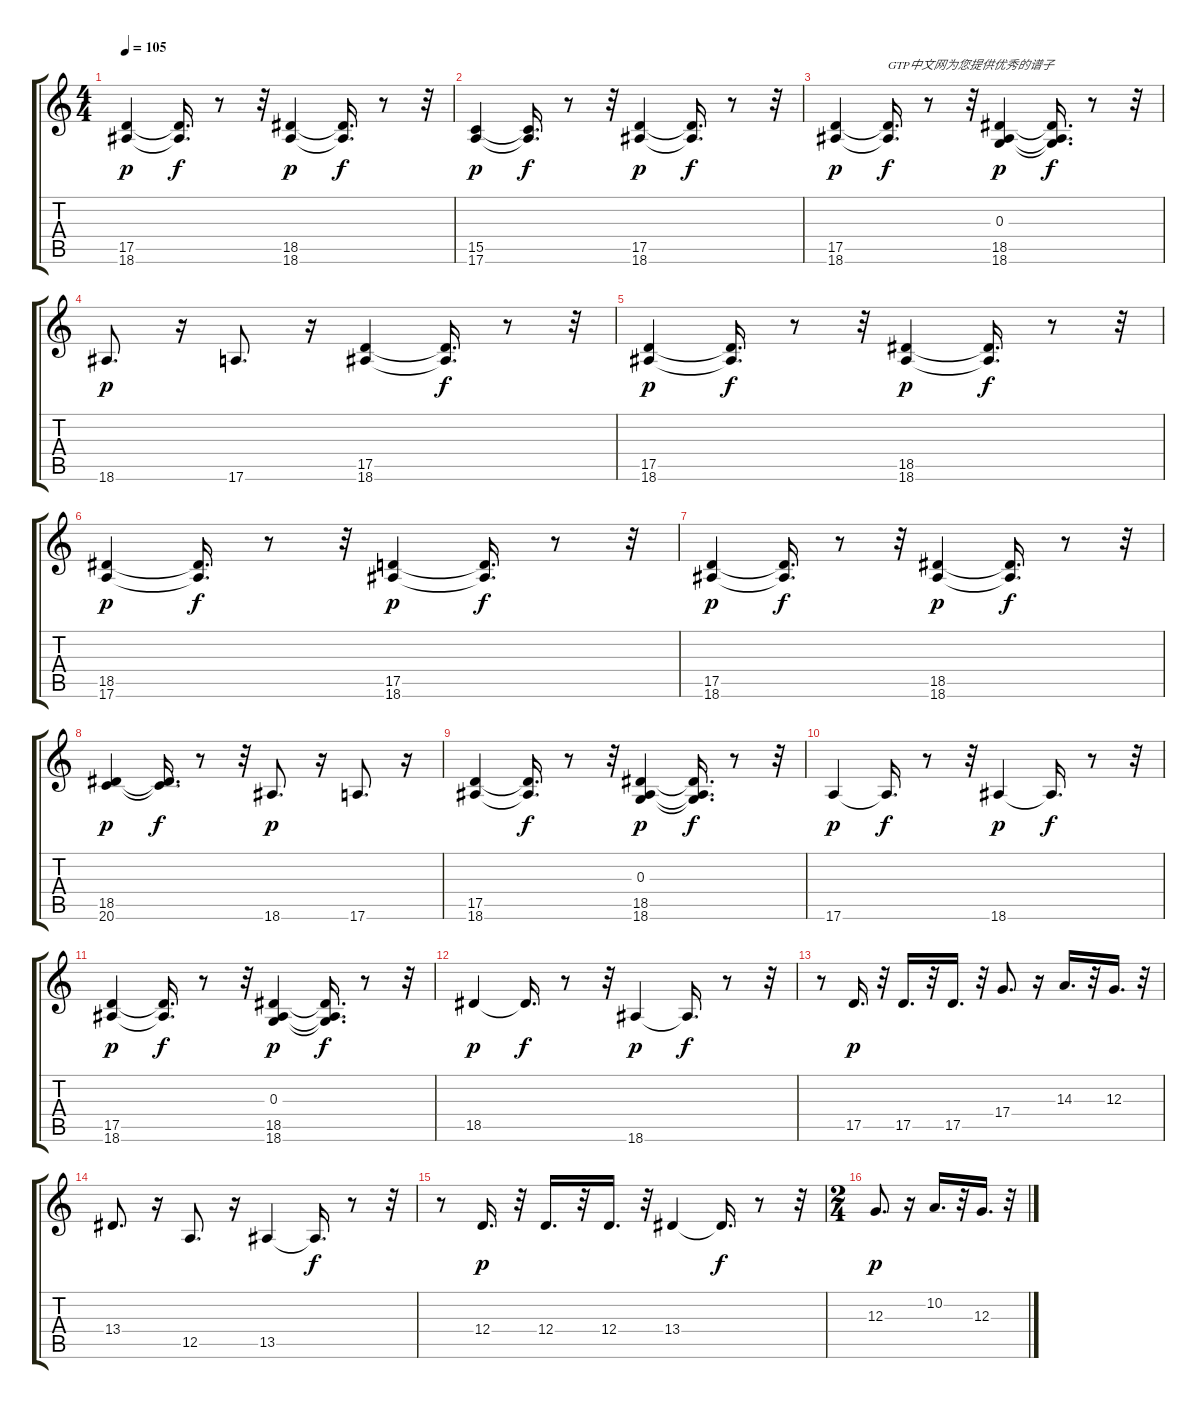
\track "" {instrument orchestralharp}
\staff {score tabs}
\tuning (E4 B3 G3 D3 A2 E2) {hide}
\ts (4 4)
\tempo 105
\clef g2
\ks c
(17.5 18.6).4{dy p} (17.5{t} 18.6{t}).16{d dy f} r.8 r.32 (18.5 18.6).4{dy p} (18.5{t} 18.6{t}).16{d dy f} r.8 r.32 |
(15.5 17.6).4{dy p} (15.5{t} 17.6{t}).16{d dy f} r.8 r.32 (17.5 18.6).4{dy p} (17.5{t} 18.6{t}).16{d dy f} r.8 r.32 |
(17.5 18.6).4{dy p} (17.5{t} 18.6{t}).16{d txt "GTP中文网为您提供优秀的谱子" dy f} r.8 r.32 (0.3 18.5 18.6).4{dy p} (0.3{t} 18.5{t} 18.6{t}).16{d dy f} r.8 r.32 |
18.6.8{d dy p} r.16 17.6.8{d} r.16 (17.5 18.6).4 (17.5{t} 18.6{t}).16{d dy f} r.8 r.32 |
(17.5 18.6).4{dy p} (17.5{t} 18.6{t}).16{d dy f} r.8 r.32 (18.5 18.6).4{dy p} (18.5{t} 18.6{t}).16{d dy f} r.8 r.32 |
(18.5 17.6).4{dy p} (18.5{t} 17.6{t}).16{d dy f} r.8 r.32 (17.5 18.6).4{dy p} (17.5{t} 18.6{t}).16{d dy f} r.8 r.32 |
(17.5 18.6).4{dy p} (17.5{t} 18.6{t}).16{d dy f} r.8 r.32 (18.5 18.6).4{dy p} (18.5{t} 18.6{t}).16{d dy f} r.8 r.32 |
(18.5 20.6).4{dy p} (18.5{t} 20.6{t}).16{d dy f} r.8 r.32 18.6.8{d dy p} r.16 17.6.8{d} r.16 |
(17.5 18.6).4 (17.5{t} 18.6{t}).16{d dy f} r.8 r.32 (0.3 18.5 18.6).4{dy p} (0.3{t} 18.5{t} 18.6{t}).16{d dy f} r.8 r.32 |
17.6.4{dy p} 17.6{t}.16{d dy f} r.8 r.32 18.6.4{dy p} 18.6{t}.16{d dy f} r.8 r.32 |
(17.5 18.6).4{dy p} (17.5{t} 18.6{t}).16{d dy f} r.8 r.32 (0.3 18.5 18.6).4{dy p} (0.3{t} 18.5{t} 18.6{t}).16{d dy f} r.8 r.32 |
18.5.4{dy p} 18.5{t}.16{d dy f} r.8 r.32 18.6.4{dy p} 18.6{t}.16{d dy f} r.8 r.32 |
r.8 17.5.16{d dy p} r.32 17.5.16{d} r.32 17.5.16{d} r.32 17.4.8{d} r.16 14.3.16{d} r.32 12.3.16{d} r.32 |
13.4.8{d} r.16 12.5.8{d} r.16 13.5.4 13.5{t}.16{d dy f} r.8 r.32 |
r.8 12.4.16{d dy p} r.32 12.4.16{d} r.32 12.4.16{d} r.32 13.4.4 13.4{t}.16{d dy f} r.8 r.32 |
\ts (2 4)
12.3.8{d dy p} r.16 10.2.16{d} r.32 12.3.16{d} r.32
